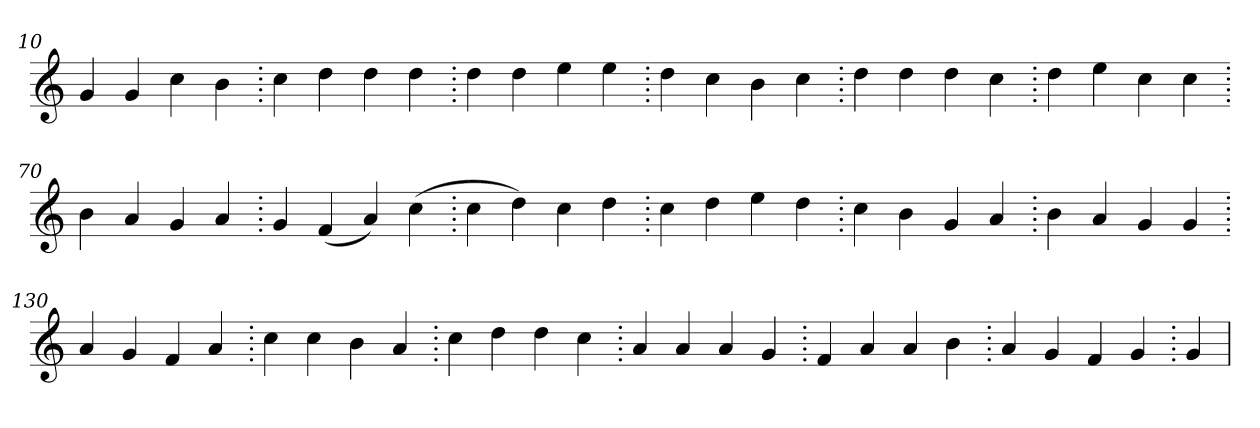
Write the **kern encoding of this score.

**kern
*part1
*staff1
*clefG2
=10.
4g
4g
4cc
4b
=20.
4cc
4dd
4dd
4dd
=30.
4dd
4dd
4ee
4ee
=40.
4dd
4cc
4b
4cc
=50.
4dd
4dd
4dd
4cc
=60.
4dd
4ee
4cc
4cc
=70.
4b
4a
4g
4a
=80.
4g
(>4f
4a)
(>4cc
=90.
4cc
4dd)
4cc
4dd
=100.
4cc
4dd
4ee
4dd
=110.
4cc
4b
4g
4a
=120.
4b
4a
4g
4g
=130.
4a
4g
4f
4a
=140.
4cc
4cc
4b
4a
=150.
4cc
4dd
4dd
4cc
=160.
4a
4a
4a
4g
=170.
4f
4a
4a
4b
=180.
4a
4g
4f
4g
=190.
4g
=
*-
